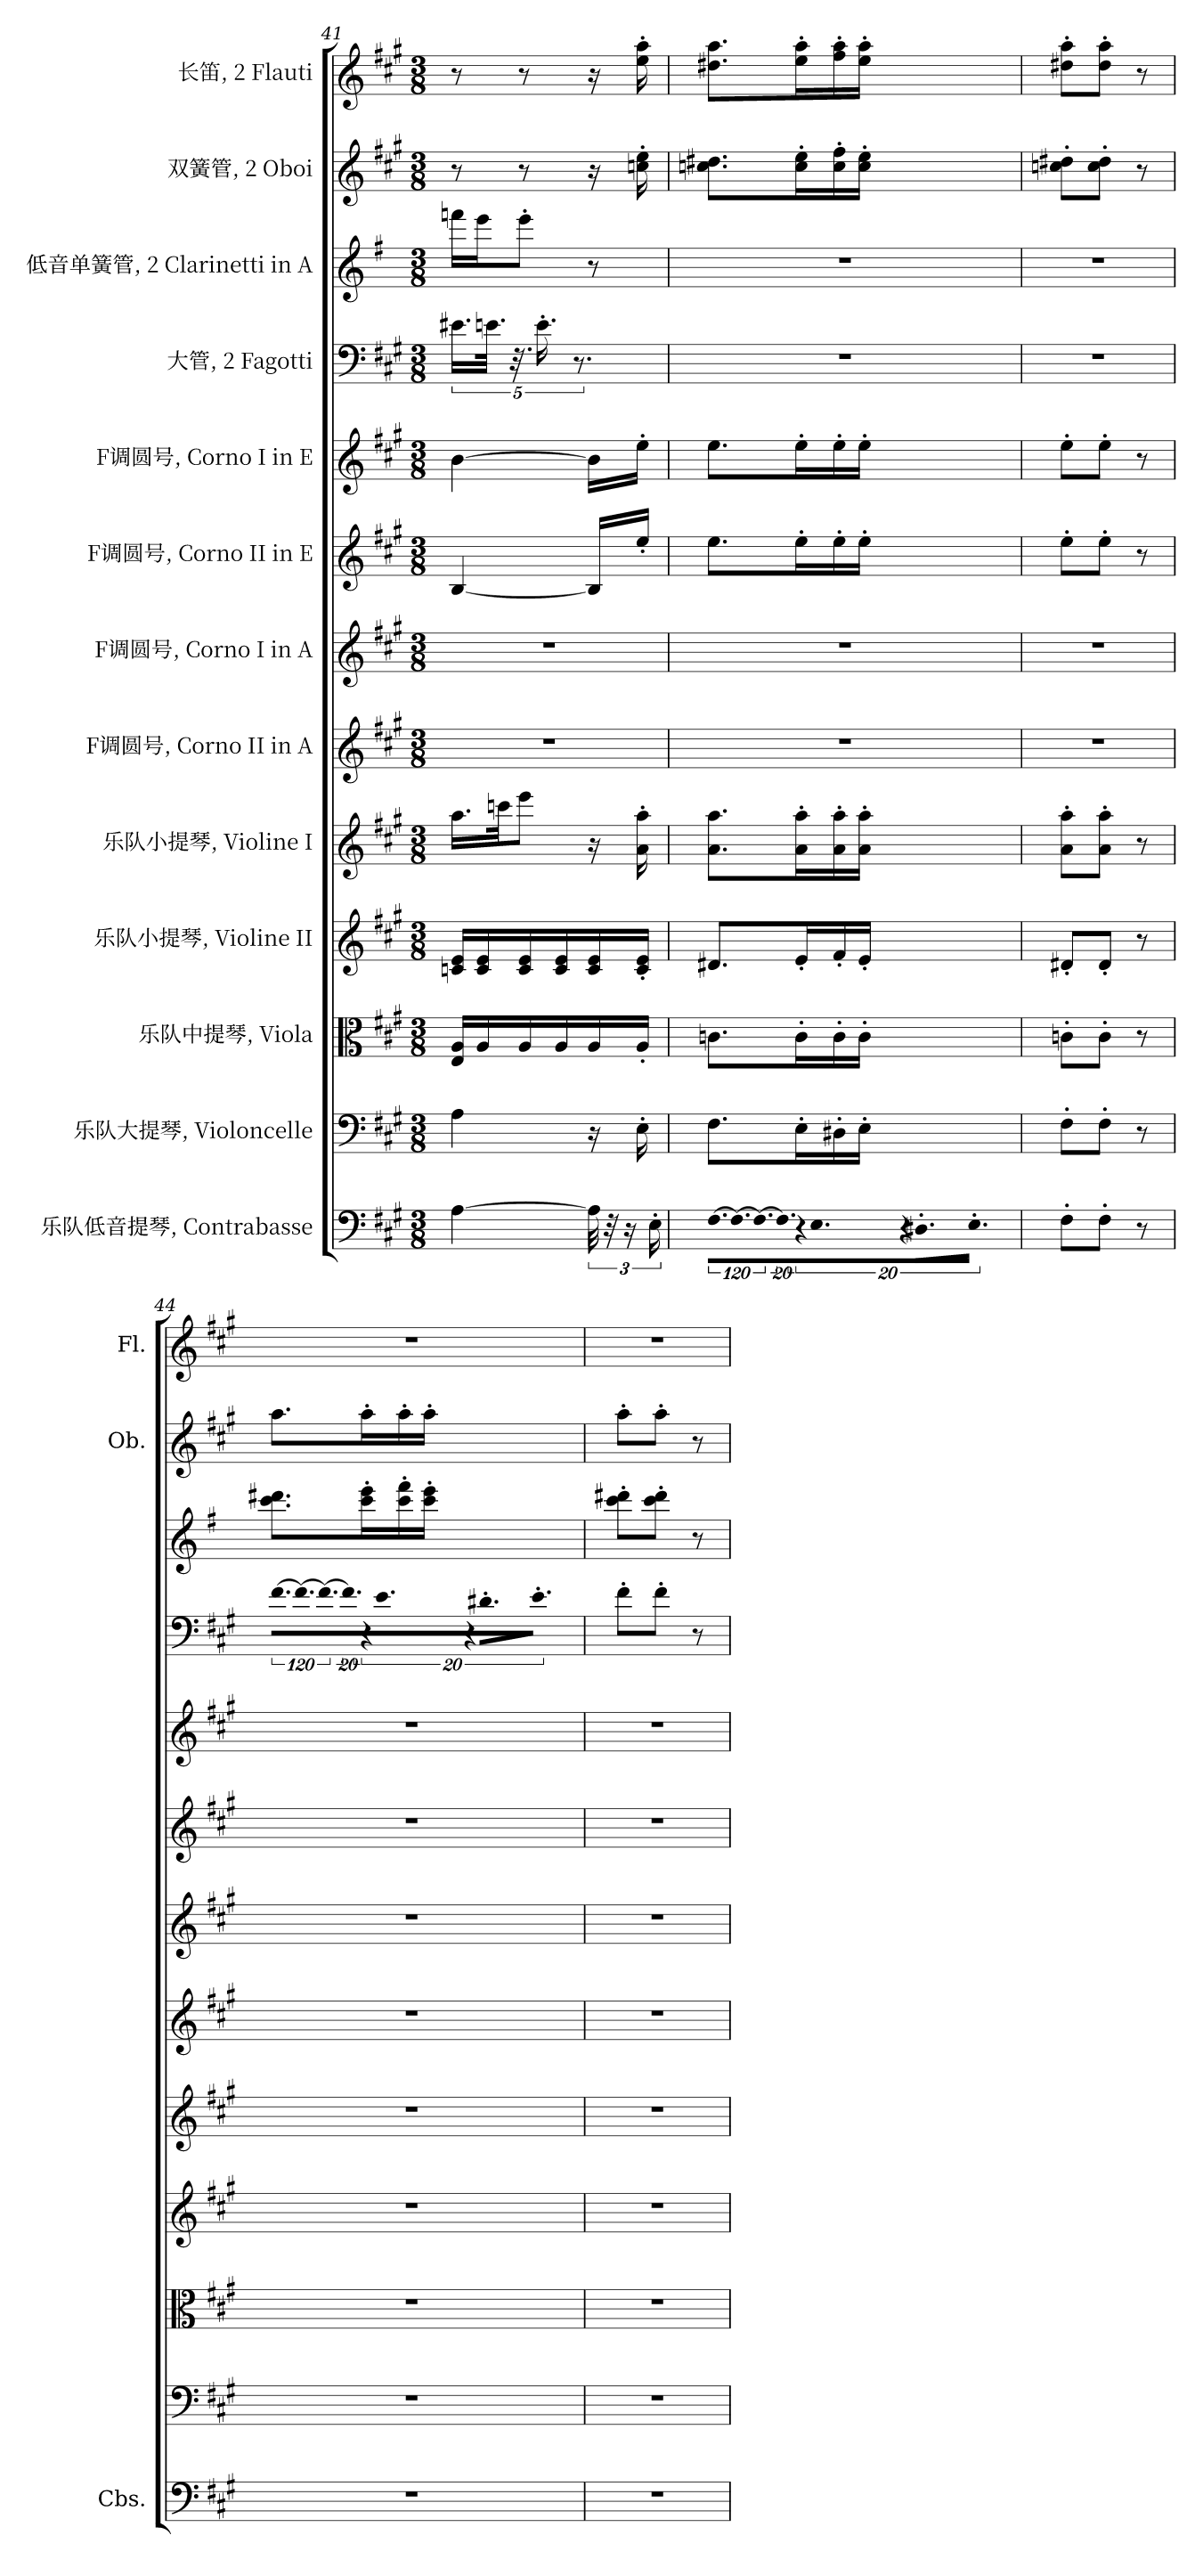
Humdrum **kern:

**kern	**kern	**kern	**kern	**kern	**kern	**kern	**kern	**kern	**kern	**kern	**kern	**kern
*part13	*part12	*part11	*part10	*part9	*part8	*part7	*part6	*part5	*part4	*part3	*part2	*part1
*staff13	*staff12	*staff11	*staff10	*staff9	*staff8	*staff7	*staff6	*staff5	*staff4	*staff3	*staff2	*staff1
*I"乐队低音提琴, Contrabasse	*I"乐队大提琴, Violoncelle	*I"乐队中提琴, Viola	*I"乐队小提琴, Violine II	*I"乐队小提琴, Violine I	*I"F调圆号, Corno II in A	*I"F调圆号, Corno I in A	*I"F调圆号, Corno II in E	*I"F调圆号, Corno I in E	*I"大管, 2 Fagotti	*I"低音单簧管, 2 Clarinetti in A	*I"双簧管, 2 Oboi	*I"长笛, 2 Flauti
*I'Cbs.	*	*	*	*	*	*	*	*	*	*	*I'Ob.	*I'Fl.
*clefF4	*clefF4	*clefC3	*clefG2	*clefG2	*clefG2	*clefG2	*clefG2	*clefG2	*clefF4	*clefG2	*clefG2	*clefG2
*ITrd7c12	*	*	*	*	*ITrd4c7	*ITrd4c7	*ITrd4c7	*ITrd4c7	*	*ITrd8c14	*	*
*k[f#c#g#]	*k[f#c#g#]	*k[f#c#g#]	*k[f#c#g#]	*k[f#c#g#]	*k[f#c#]	*k[f#c#]	*k[f#c#]	*k[f#c#]	*k[f#c#g#]	*k[f#]	*k[f#c#g#]	*k[f#c#g#]
*M3/8	*M3/8	*M3/8	*M3/8	*M3/8	*M3/8	*M3/8	*M3/8	*M3/8	*M3/8	*M3/8	*M3/8	*M3/8
*MM38	*MM38	*MM38	*MM38	*MM38	*MM38	*MM38	*MM38	*MM38	*MM38	*MM38	*MM38	*MM38
=41	=41	=41	=41	=41	=41	=41	=41	=41	=41	=41	=41	=41
[4AA\	4A\	16E/ 16A/LL	16cn/ 16e/LL	16.aa\LL	4.r	4.r	[4E/	[4e\	20.e#X\LL	16ffn\LL	8r	8r
.	.	16A/	16c/ 16e/	.	.	.	.	.	.	16ee\J	.	.
.	.	.	.	.	.	.	.	.	40.en\JJk	.	.	.
.	.	.	.	32cccn\JK	.	.	.	.	.	.	.	.
.	.	.	.	.	.	.	.	.	40.r	.	.	.
*	*	*	*	*	*	*	*	*	*	*	*	*MM40
.	.	16A/	16c/ 16e/	8eee\J	.	.	.	.	.	8ee'\J	8r	8r
.	.	.	.	.	.	.	.	.	20.e'\	.	.	.
.	.	16A/	16c/ 16e/	.	.	.	.	.	.	.	.	.
.	.	.	.	.	.	.	.	.	10.r	.	.	.
*	*	*	*	*	*	*	*	*	*	*	*	*MM37
48AA\]	16r	16A/	16c/ 16e/	16r	.	.	16E/LL]	16e\LL]	.	8r	16r	16r
48r	.	.	.	.	.	.	.	.	.	.	.	.
24r	.	.	.	.	.	.	.	.	.	.	.	.
*	*	*	*	*	*	*	*	*	*	*	*	*MM40
.	16E'\	16A'/JJ	16c/' 16e/'JJ	16a\' 16aa\'	.	.	16a'/JJ	16a'\JJ	.	.	16ccn\' 16ee\'	16ee\' 16aa\'
24EE'\	.	.	.	.	.	.	.	.	.	.	.	.
!!LO:PB:g=z
=42	=42	=42	=42	=42	=42	=42	=42	=42	=42	=42	=42	=42
*	*	*	*	*	*	*	*	*	*	*	*	*MM42
!LO:N:vis=32.	!	!	!	!	!	!	!	!	!	!	!	!
[1920%103FF#\LLL	8.F#\L	8.cn\L	8.d#X/L	8.a\ 8.aa\L	4.r	4.r	8.a\L	8.a\L	4.r	4.r	8.ccn\ 8.dd#X\L	8.dd#X\ 8.aa\L
!LO:N:vis=32.	!	!	!	!	!	!	!	!	!	!	!	!
1920%103FF#\_	.	.	.	.	.	.	.	.	.	.	.	.
!LO:N:vis=32.	!	!	!	!	!	!	!	!	!	!	!	!
1920%103FF#\_	.	.	.	.	.	.	.	.	.	.	.	.
!LO:N:vis=32.	!	!	!	!	!	!	!	!	!	!	!	!
640%17FF#\JJJk]	.	.	.	.	.	.	.	.	.	.	.	.
!LO:N:vis=64.	!	!	!	!	!	!	!	!	!	!	!	!
640%17r	16E'\L	16c'\L	16e'/L	16a\' 16aa\'L	.	.	16a'\L	16a'\L	.	.	16cc\' 16ee\'L	16ee\' 16aa\'L
!LO:N:vis=32.	!	!	!	!	!	!	!	!	!	!	!	!
640%17EE\	.	.	.	.	.	.	.	.	.	.	.	.
1920ryy	.	.	.	.	.	.	.	.	.	.	.	.
!LO:N:vis=64.	!	!	!	!	!	!	!	!	!	!	!	!
640%17r	.	.	.	.	.	.	.	.	.	.	.	.
*	*	*	*	*	*	*	*	*	*	*	*	*MM42
.	16D#X'\	16c'\	16f#'/	16a\' 16aa\'	.	.	16a'\	16a'\	.	.	16cc\' 16ff#\'	16ff#\' 16aa\'
!LO:N:vis=32.	!	!	!	!	!	!	!	!	!	!	!	!
1920%103DD#X'\LLL	.	.	.	.	.	.	.	.	.	.	.	.
.	16E'\JJ	16c'\JJ	16e'/JJ	16a\' 16aa\'JJ	.	.	16a'\JJ	16a'\JJ	.	.	16cc\' 16ee\'JJ	16ee\' 16aa\'JJ
!LO:N:vis=32.	!	!	!	!	!	!	!	!	!	!	!	!
1920%103EE'\JJJ	.	.	.	.	.	.	.	.	.	.	.	.
=43	=43	=43	=43	=43	=43	=43	=43	=43	=43	=43	=43	=43
*	*	*	*	*	*	*	*	*	*	*	*	*MM40
8FF#'\L	8F#'\L	8cn'\L	8d#X'/L	8a\' 8aa\'L	4.r	4.r	8a'\L	8a'\L	4.r	4.r	8ccn\' 8dd#X\'L	8dd#X\' 8aa\'L
*	*	*	*	*	*	*	*	*	*	*	*	*MM42
8FF#'\J	8F#'\J	8c'\J	8d#'/J	8a\' 8aa\'J	.	.	8a'\J	8a'\J	.	.	8cc\' 8dd#\'J	8dd#\' 8aa\'J
8r	8r	8r	8r	8r	.	.	8r	8r	.	.	8r	8r
=44	=44	=44	=44	=44	=44	=44	=44	=44	=44	=44	=44	=44
*	*	*	*	*	*	*	*	*	*	*	*	*MM38
!	!	!	!	!	!	!	!	!	!LO:N:vis=32.	!	!	!
4.r	4.r	4.r	4.r	4.r	4.r	4.r	4.r	4.r	[1920%103f#\LLL	8.cc\ 8.dd#X\L	8.aa\L	4.r
!	!	!	!	!	!	!	!	!	!LO:N:vis=32.	!	!	!
.	.	.	.	.	.	.	.	.	1920%103f#\_	.	.	.
!	!	!	!	!	!	!	!	!	!LO:N:vis=32.	!	!	!
.	.	.	.	.	.	.	.	.	1920%103f#\_	.	.	.
!	!	!	!	!	!	!	!	!	!LO:N:vis=32.	!	!	!
.	.	.	.	.	.	.	.	.	640%17f#\JJJk]	.	.	.
!	!	!	!	!	!	!	!	!	!LO:N:vis=64.	!	!	!
.	.	.	.	.	.	.	.	.	640%17r	16cc\' 16ee\'L	16aa'\L	.
!	!	!	!	!	!	!	!	!	!LO:N:vis=32.	!	!	!
.	.	.	.	.	.	.	.	.	640%17e\	.	.	.
.	.	.	.	.	.	.	.	.	1920ryy	.	.	.
!	!	!	!	!	!	!	!	!	!LO:N:vis=64.	!	!	!
.	.	.	.	.	.	.	.	.	640%17r	.	.	.
.	.	.	.	.	.	.	.	.	.	16cc\' 16ff#\'	16aa'\	.
!	!	!	!	!	!	!	!	!	!LO:N:vis=32.	!	!	!
.	.	.	.	.	.	.	.	.	1920%103d#X'\LLL	.	.	.
.	.	.	.	.	.	.	.	.	.	16cc\' 16ee\'JJ	16aa'\JJ	.
!	!	!	!	!	!	!	!	!	!LO:N:vis=32.	!	!	!
.	.	.	.	.	.	.	.	.	1920%103e'\JJJ	.	.	.
!!LO:PB:g=z
=45	=45	=45	=45	=45	=45	=45	=45	=45	=45	=45	=45	=45
*	*	*	*	*	*	*	*	*	*	*	*	*MM38
4.r	4.r	4.r	4.r	4.r	4.r	4.r	4.r	4.r	8f#'\L	8cc\' 8dd#X\'L	8aa'\L	4.r
.	.	.	.	.	.	.	.	.	8f#'\J	8cc\' 8dd#\'J	8aa'\J	.
.	.	.	.	.	.	.	.	.	8r	8r	8r	.
=	=	=	=	=	=	=	=	=	=	=	=	=
*-	*-	*-	*-	*-	*-	*-	*-	*-	*-	*-	*-	*-
